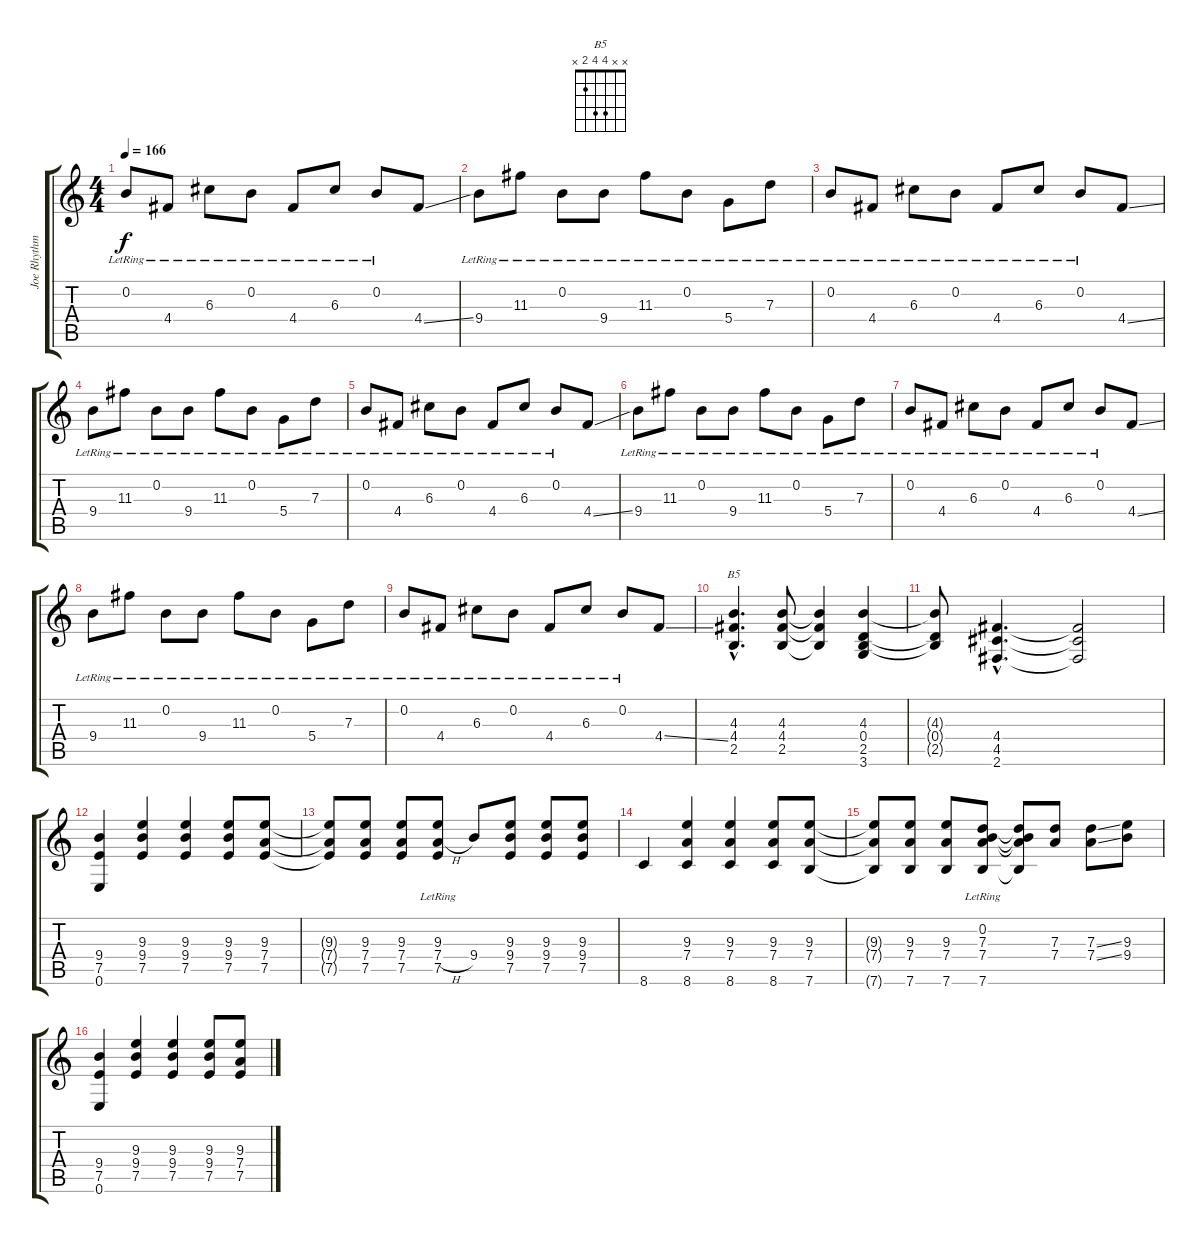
\track ("Joe Rhythm" "Joe Rhythm") {instrument distortionguitar}
\staff {score tabs}
\tuning (E4 B3 G3 D3 A2 E2) {hide}
\chord ("B5" x x 4 4 2 x)
\ts (4 4)
\tempo 166
\clef g2
\ks c
0.2{lr}.8{dy f} 4.4{lr}.8 6.3{lr}.8 0.2{lr}.8 4.4{lr}.8 6.3{lr}.8 0.2{lr}.8 4.4{ss}.8 |
9.4{lr}.8{volume 6} 11.3{lr}.8 0.2{lr}.8 9.4{lr}.8 11.3{lr}.8 0.2{lr}.8 5.4{lr}.8 7.3{lr}.8 |
0.2{lr}.8 4.4{lr}.8 6.3{lr}.8 0.2{lr}.8 4.4{lr}.8 6.3{lr}.8 0.2{lr}.8 4.4{ss}.8 |
9.4{lr}.8{volume 6} 11.3{lr}.8 0.2{lr}.8 9.4{lr}.8 11.3{lr}.8 0.2{lr}.8 5.4{lr}.8 7.3{lr}.8 |
0.2{lr}.8 4.4{lr}.8 6.3{lr}.8 0.2{lr}.8 4.4{lr}.8 6.3{lr}.8 0.2{lr}.8 4.4{ss}.8 |
9.4{lr}.8{volume 6} 11.3{lr}.8 0.2{lr}.8 9.4{lr}.8 11.3{lr}.8 0.2{lr}.8 5.4{lr}.8 7.3{lr}.8 |
0.2{lr}.8 4.4{lr}.8 6.3{lr}.8 0.2{lr}.8 4.4{lr}.8 6.3{lr}.8 0.2{lr}.8 4.4{ss}.8 |
9.4{lr}.8{volume 6} 11.3{lr}.8 0.2{lr}.8 9.4{lr}.8 11.3{lr}.8 0.2{lr}.8 5.4{lr}.8 7.3{lr}.8 |
0.2{lr}.8 4.4{lr}.8 6.3{lr}.8 0.2{lr}.8 4.4{lr}.8 6.3{lr}.8 0.2{lr}.8 4.4{ss}.8 |
(4.3{hac} 4.4{hac} 2.5{hac}).4{d ch "B5"} (4.3 4.4 2.5).8 (4.3{t} 4.4{t} 2.5{t}).4 (4.3 0.4 2.5 3.6).4 |
(4.3{t} 0.4{t} 2.5{t}).8 (4.4{hac} 4.5{hac} 2.6{hac}).4{d} (4.4{t} 4.5{t} 2.6{t}).2 |
(9.4 7.5 0.6).4{volume 9} (9.3 9.4 7.5).4 (9.3 9.4 7.5).4 (9.3 9.4 7.5).8 (9.3 7.4 7.5).8 |
(9.3{t} 7.4{t} 7.5{t}).8 (9.3 7.4 7.5).8 (9.3 7.4 7.5).8 (9.3{lr} 7.4{h} 7.5{lr}).8 9.4.8 (9.3 9.4 7.5).8 (9.3 9.4 7.5).8 (9.3 9.4 7.5).8 |
8.6.4 (9.3 7.4 8.6).4 (9.3 7.4 8.6).4 (9.3 7.4 8.6).8 (9.3 7.4 7.6).8 |
(9.3{t} 7.4{t} 7.6{t}).8 (9.3 7.4 7.6).8 (9.3 7.4 7.6).8 (0.2{lr} 7.3{lr} 7.4{lr} 7.6{lr}).8 (0.2{t} 7.3{t} 7.4{t} 7.6{t}).8 (7.3 7.4).8 (7.3{ss} 7.4{ss}).8 (9.3 9.4).8 |
(9.4 7.5 0.6).4 (9.3 9.4 7.5).4 (9.3 9.4 7.5).4 (9.3 9.4 7.5).8 (9.3 7.4 7.5).8
